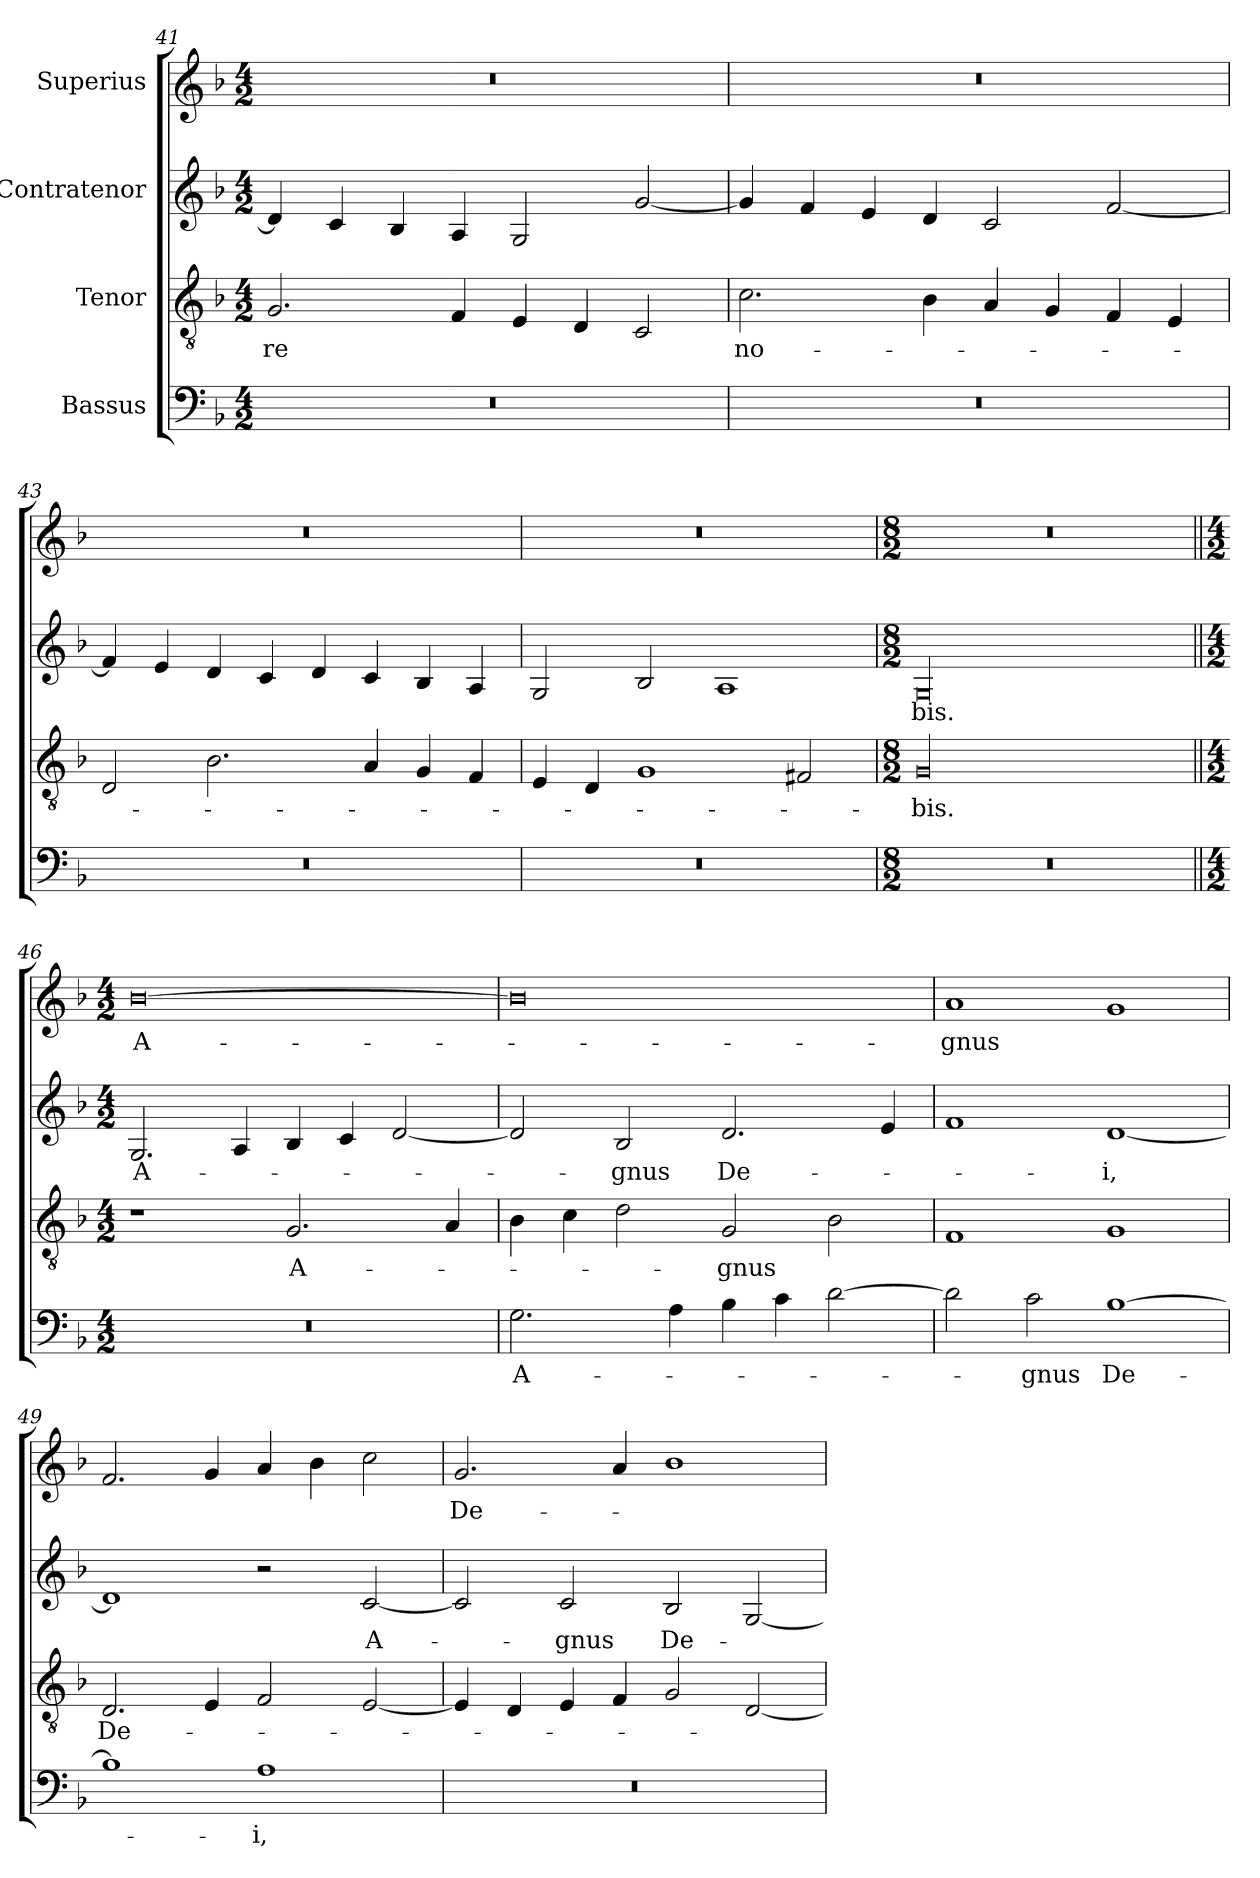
**kern	**text	**kern	**text	**kern	**text	**kern	**text
*part4	*part4	*part3	*part3	*part2	*part2	*part1	*part1
*staff4	*staff4	*staff3	*staff3	*staff2	*staff2	*staff1	*staff1
*I"Bassus	*	*I"Tenor	*	*I"Contratenor	*	*I"Superius	*
*clefF4	*	*clefGv2	*	*clefG2	*	*clefG2	*
*k[b-]	*	*k[b-]	*	*k[b-]	*	*k[b-]	*
*M4/2	*	*M4/2	*	*M4/2	*	*M4/2	*
=41	=41	=41	=41	=41	=41	=41	=41
0r	.	2.G/	-re	4d/]	.	0r	.
.	.	.	.	4c/	.	.	.
.	.	.	.	4B-/	.	.	.
.	.	4F/	.	4A/	.	.	.
.	.	4E/	.	2G/	.	.	.
.	.	4D/	.	.	.	.	.
.	.	2C/	.	[2g/	.	.	.
=42	=42	=42	=42	=42	=42	=42	=42
0r	.	2.c\	no-	4g/]	.	0r	.
.	.	.	.	4f/	.	.	.
.	.	.	.	4e/	.	.	.
.	.	4B-\	.	4d/	.	.	.
.	.	4A/	.	2c/	.	.	.
.	.	4G/	.	.	.	.	.
.	.	4F/	.	[2f/	.	.	.
.	.	4E/	.	.	.	.	.
=43	=43	=43	=43	=43	=43	=43	=43
0r	.	2D/	.	4f/]	.	0r	.
.	.	.	.	4e/	.	.	.
.	.	2.B-\	.	4d/	.	.	.
.	.	.	.	4c/	.	.	.
.	.	.	.	4d/	.	.	.
.	.	4A/	.	4c/	.	.	.
.	.	4G/	.	4B-/	.	.	.
.	.	4F/	.	4A/	.	.	.
=44	=44	=44	=44	=44	=44	=44	=44
0r	.	4E/	.	2G/	.	0r	.
.	.	4D/	.	.	.	.	.
.	.	1G/	.	2B-/	.	.	.
.	.	.	.	1A/	.	.	.
.	.	2F#X/	.	.	.	.	.
=45	=45	=45	=45	=45	=45	=45	=45
*M8/2	*	*M8/2	*	*M8/2	*	*M8/2	*
00r	.	00G/	-bis.	00G/	-bis.	00r	.
=46||	=46||	=46||	=46||	=46||	=46||	=46||	=46||
*M4/2	*	*M4/2	*	*M4/2	*	*M4/2	*
0r	.	1r	.	2.G/	A-	[0b-\	A-
.	.	.	.	4A/	.	.	.
.	.	2.G/	A-	4B-/	.	.	.
.	.	.	.	4c/	.	.	.
.	.	.	.	[2d/	.	.	.
.	.	4A/	.	.	.	.	.
=47	=47	=47	=47	=47	=47	=47	=47
2.G\	A-	4B-\	.	2d/]	.	0b-\]	.
.	.	4c\	.	.	.	.	.
.	.	2d\	.	2B-/	-gnus	.	.
4A\	.	.	.	.	.	.	.
4B-\	.	2G/	-gnus	2.d/	De-	.	.
4c\	.	.	.	.	.	.	.
[2d\	.	2B-\	.	.	.	.	.
.	.	.	.	4e/	.	.	.
=48	=48	=48	=48	=48	=48	=48	=48
2d\]	.	1F/	.	1f/	.	1a/	-gnus
2c\	-gnus	.	.	.	.	.	.
[1B-\	De-	1G/	.	[1d/	-i,	1g/	.
=49	=49	=49	=49	=49	=49	=49	=49
1B-\]	.	2.D/	De-	1d/]	.	2.f/	.
.	.	4E/	.	.	.	4g/	.
1A\	-i,	2F/	.	2r	.	4a/	.
.	.	.	.	.	.	4b-\	.
.	.	[2E/	.	[2c/	A-	2cc\	.
=50	=50	=50	=50	=50	=50	=50	=50
0r	.	4E/]	.	2c/]	.	2.g/	De-
.	.	4D/	.	.	.	.	.
.	.	4E/	.	2c/	-gnus	.	.
.	.	4F/	.	.	.	4a/	.
.	.	2G/	.	2B-/	De-	1b-\	.
.	.	[2D/	.	[2G/	.	.	.
=	=	=	=	=	=	=	=
*-	*-	*-	*-	*-	*-	*-	*-
